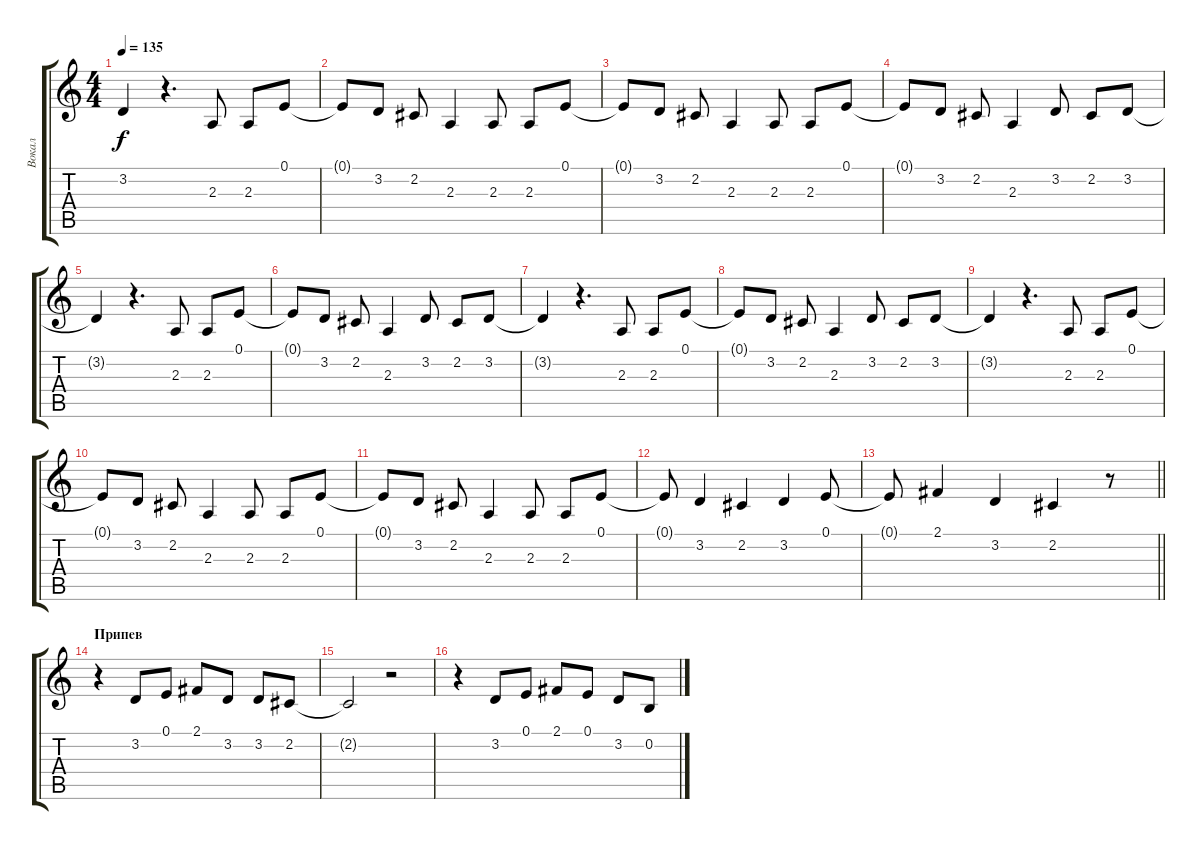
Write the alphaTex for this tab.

\track ("Вокал" "Вокал") {instrument lead2sawtooth}
\staff {score tabs}
\tuning (E4 B3 G3 D3 A2 E2) {hide}
\ts (4 4)
\tempo 135
\clef g2
\ks c
3.2{t}.4{dy f} r.4{d} 2.3.8 2.3.8 0.1.8 |
0.1{t}.8 3.2.8 2.2.8 2.3.4 2.3.8 2.3.8 0.1.8 |
0.1{t}.8 3.2.8 2.2.8 2.3.4 2.3.8 2.3.8 0.1.8 |
0.1{t}.8 3.2.8 2.2.8 2.3.4 3.2.8 2.2.8 3.2.8 |
3.2{t}.4 r.4{d} 2.3.8 2.3.8 0.1.8 |
0.1{t}.8 3.2.8 2.2.8 2.3.4 3.2.8 2.2.8 3.2.8 |
3.2{t}.4 r.4{d} 2.3.8 2.3.8 0.1.8 |
0.1{t}.8 3.2.8 2.2.8 2.3.4 3.2.8 2.2.8 3.2.8 |
3.2{t}.4 r.4{d} 2.3.8 2.3.8 0.1.8 |
0.1{t}.8 3.2.8 2.2.8 2.3.4 2.3.8 2.3.8 0.1.8 |
0.1{t}.8 3.2.8 2.2.8 2.3.4 2.3.8 2.3.8 0.1.8 |
0.1{t}.8 3.2.4 2.2.4 3.2.4 0.1.8 |
\barLineRight lightlight
0.1{t}.8 2.1.4 3.2.4 2.2.4 r.8 |
\section ("" "Припев")
r.4 3.2.8 0.1.8 2.1.8 3.2.8 3.2.8 2.2.8 |
2.2{t}.2 r.2 |
r.4 3.2.8 0.1.8 2.1.8 0.1.8 3.2.8 0.2.8
